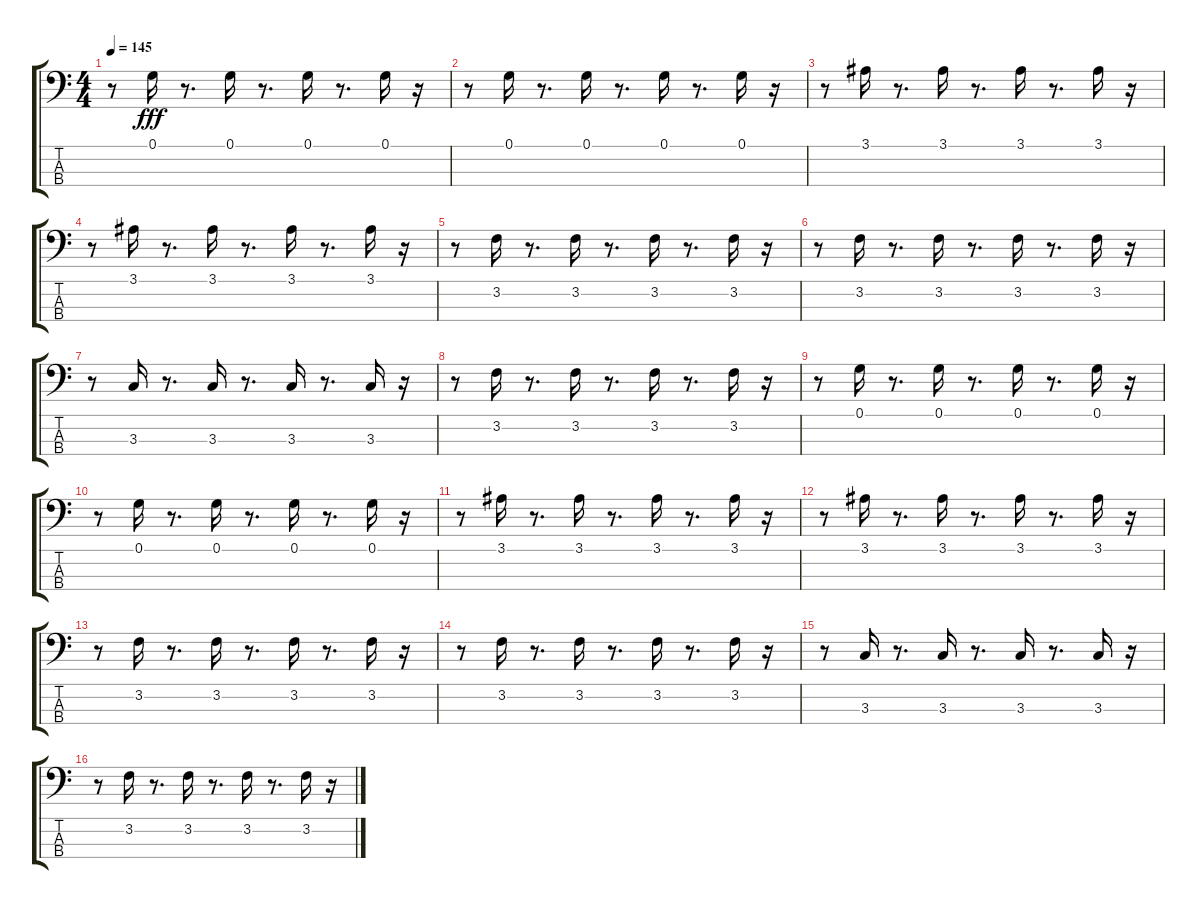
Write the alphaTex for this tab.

\track "" {instrument synthbass1}
\staff {score tabs}
\tuning (G2 D2 A1 E1) {hide}
\ts (4 4)
\tempo 145
\clef f4
\ks c
r.8{dy fff} 0.1.16 r.8{d} 0.1.16 r.8{d} 0.1.16 r.8{d} 0.1.16 r.16 |
r.8 0.1.16 r.8{d} 0.1.16 r.8{d} 0.1.16 r.8{d} 0.1.16 r.16 |
r.8 3.1.16 r.8{d} 3.1.16 r.8{d} 3.1.16 r.8{d} 3.1.16 r.16 |
r.8 3.1.16 r.8{d} 3.1.16 r.8{d} 3.1.16 r.8{d} 3.1.16 r.16 |
r.8 3.2.16 r.8{d} 3.2.16 r.8{d} 3.2.16 r.8{d} 3.2.16 r.16 |
r.8 3.2.16 r.8{d} 3.2.16 r.8{d} 3.2.16 r.8{d} 3.2.16 r.16 |
r.8 3.3.16 r.8{d} 3.3.16 r.8{d} 3.3.16 r.8{d} 3.3.16 r.16 |
r.8 3.2.16 r.8{d} 3.2.16 r.8{d} 3.2.16 r.8{d} 3.2.16 r.16 |
r.8 0.1.16 r.8{d} 0.1.16 r.8{d} 0.1.16 r.8{d} 0.1.16 r.16 |
r.8 0.1.16 r.8{d} 0.1.16 r.8{d} 0.1.16 r.8{d} 0.1.16 r.16 |
r.8 3.1.16 r.8{d} 3.1.16 r.8{d} 3.1.16 r.8{d} 3.1.16 r.16 |
r.8 3.1.16 r.8{d} 3.1.16 r.8{d} 3.1.16 r.8{d} 3.1.16 r.16 |
r.8 3.2.16 r.8{d} 3.2.16 r.8{d} 3.2.16 r.8{d} 3.2.16 r.16 |
r.8 3.2.16 r.8{d} 3.2.16 r.8{d} 3.2.16 r.8{d} 3.2.16 r.16 |
r.8 3.3.16 r.8{d} 3.3.16 r.8{d} 3.3.16 r.8{d} 3.3.16 r.16 |
r.8 3.2.16 r.8{d} 3.2.16 r.8{d} 3.2.16 r.8{d} 3.2.16 r.16
